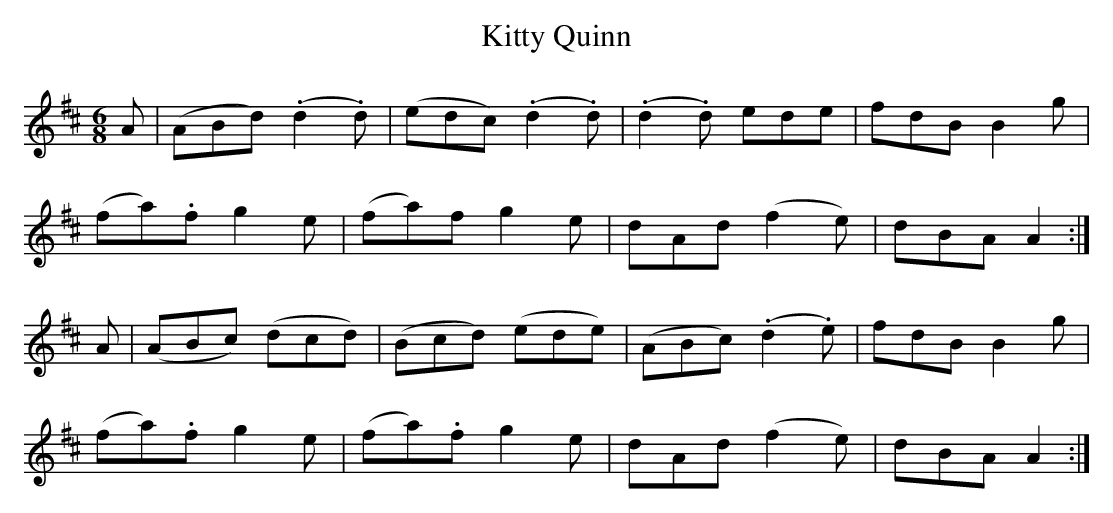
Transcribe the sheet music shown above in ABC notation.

X:1
T: Kitty Quinn
M: 6/8
L: 1/8
K: Amix
A|(ABd) (.d2 .d)|(edc) (.d2 .d)|(.d2 .d) ede|fdB B2 g|
(fa).f g2 e|(fa)f g2 e|dAd (f2 e)|dBA A2:|
A|(ABc) (dcd)|(Bcd) (ede)|(ABc) (.d2 .e)|fdB B2 g|
(fa).f g2 e|(fa).f g2 e|dAd (f2 e)|dBA A2:|
